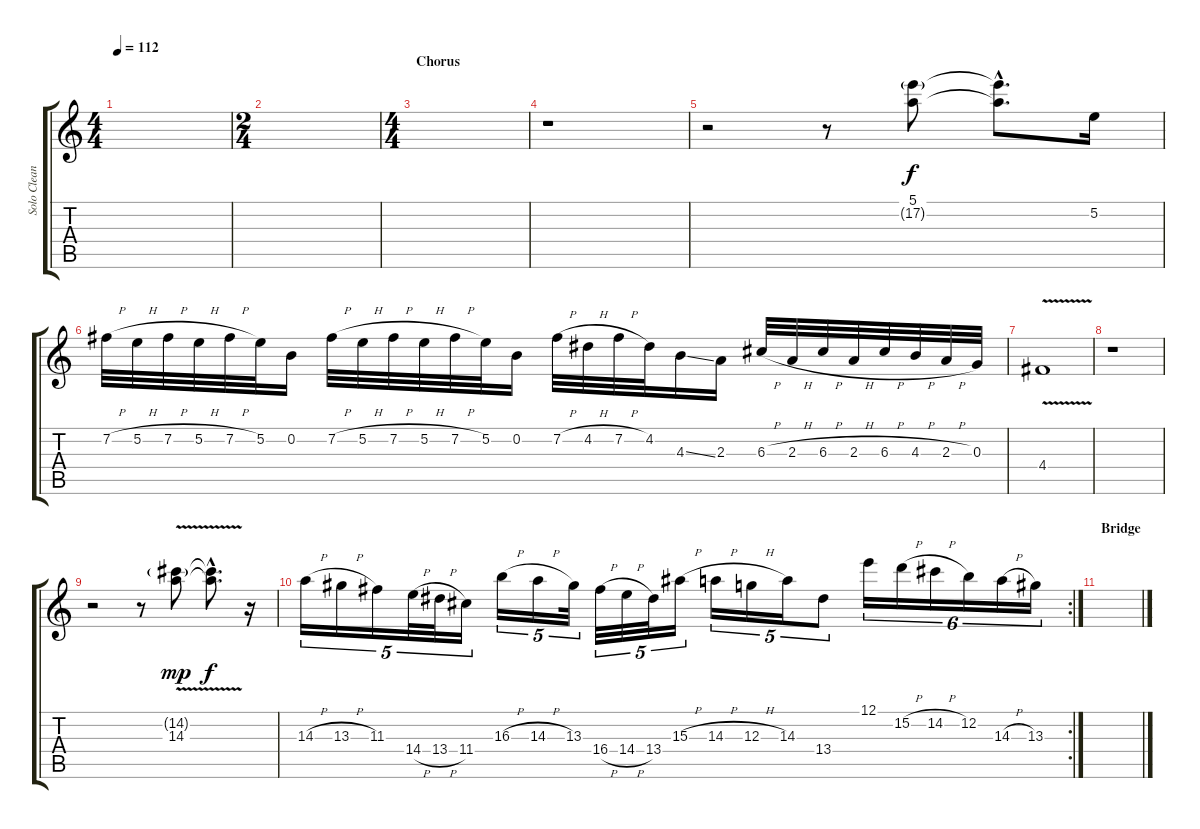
\track ("Solo Clean" "Solo Clean") {instrument acousticguitarnylon}
\staff {score tabs}
\tuning (E4 B3 G3 D3 A2 E2) {hide}
\ts (4 4)
\tempo 112
\clef g2
\ks c
|
\ts (2 4)
|
\ts (4 4)
\section ("" "Chorus")
|
r.1 |
r.2 r.8 (5.1 17.2{g}).8 (5.1{hac t} 17.2{hac t}).8{d dy f} 5.2.16 |
7.2{h}.32 5.2{h}.32 7.2{h}.32 5.2{h}.32 7.2{h}.32 5.2.32 0.2.16 7.2{h}.32 5.2{h}.32 7.2{h}.32 5.2{h}.32 7.2{h}.32 5.2.32 0.2.16 7.2{h}.32 4.2{h}.32 7.2{h}.32 4.2.32 4.3{ss}.16 2.3.16 6.3{h}.32 2.3{h}.32 6.3{h}.32 2.3{h}.32 6.3{h}.32 4.3{h}.32 2.3{h}.32 0.3.32 |
4.4{v}.1 |
r.1 |
r.2 r.8 (14.2{v g} 14.3{v}).8{dy mp} (14.2{hac t} 14.3{hac t}).8{d dy f} r.16 |
\rc 2
14.3{h}.16{tu (5 4)} 13.3{h}.16{tu (5 4)} 11.3.16{tu (5 4)} 14.4{h}.32{tu (5 4)} 13.4{h}.32{tu (5 4)} 11.4.16{tu (5 4)} 16.3{h}.16{tu (5 4)} 14.3{h}.16{tu (5 4)} 13.3.32{tu (5 4)} 16.4{h}.32{tu (5 4)} 14.4{h}.32{tu (5 4)} 13.4.32{tu (5 4)} 15.3{h}.16{tu (5 4)} 14.3{h}.16{tu (5 4)} 12.3{h}.16{tu (5 4)} 14.3.16{tu (5 4)} 13.4.8{tu (5 4)} 12.1.16{tu (6 4)} 15.2{h}.16{tu (6 4)} 14.2{h}.16{tu (6 4)} 12.2.16{tu (6 4)} 14.3{h}.16{tu (6 4)} 13.3.16{tu (6 4)} |
\section ("" "Bridge")
